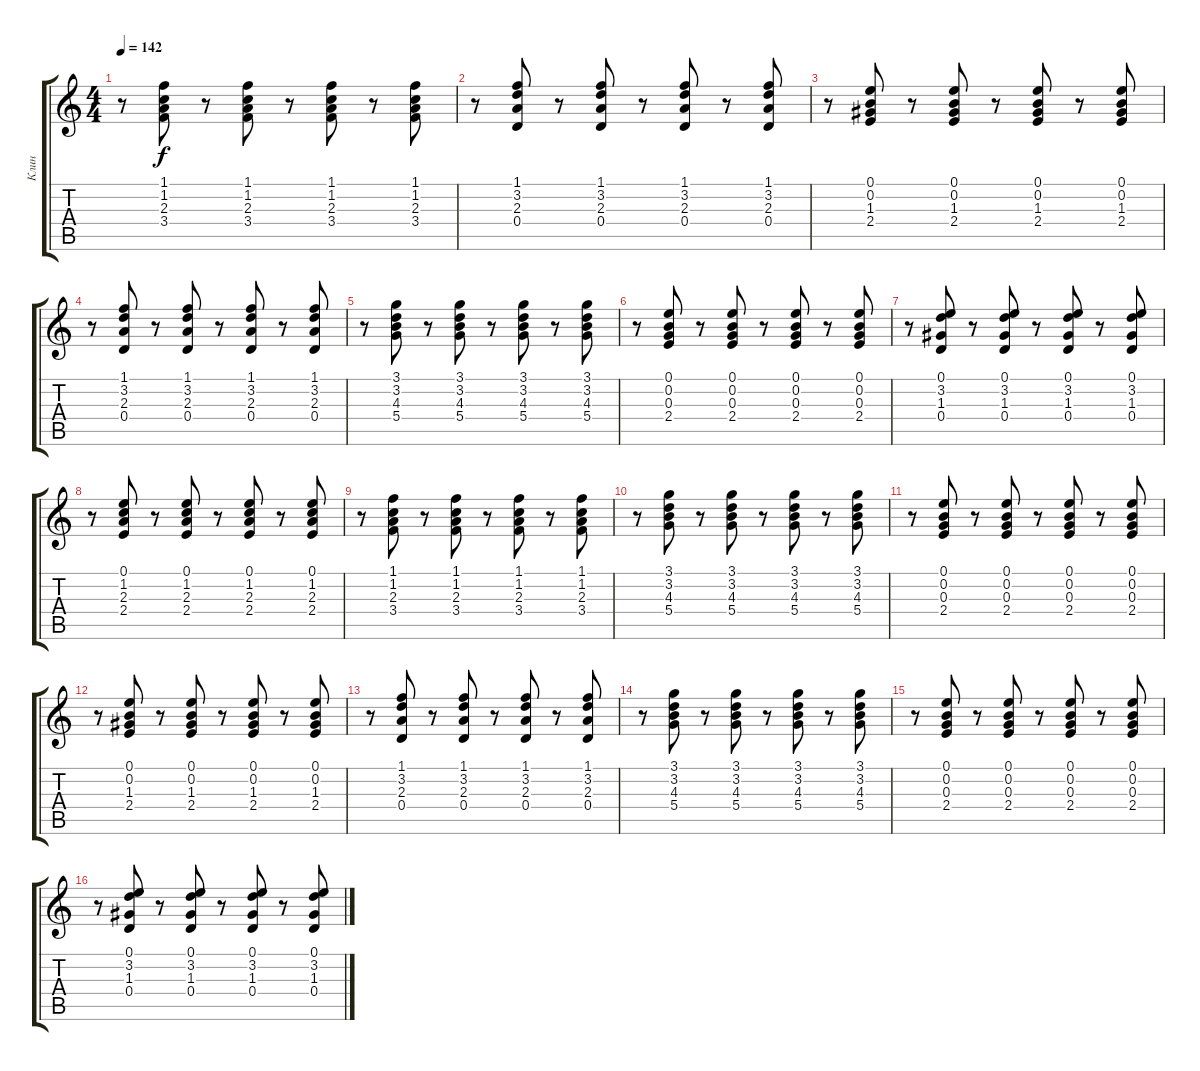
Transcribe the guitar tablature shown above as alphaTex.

\track ("Клин" "Клин") {instrument electricguitarclean}
\staff {score tabs}
\tuning (E4 B3 G3 D3 A2 E2) {hide}
\ts (4 4)
\tempo 142
\clef g2
\ks c
r.8{dy f} (1.1 1.2 2.3 3.4).8 r.8 (1.1 1.2 2.3 3.4).8 r.8 (1.1 1.2 2.3 3.4).8 r.8 (1.1 1.2 2.3 3.4).8 |
r.8 (1.1 3.2 2.3 0.4).8 r.8 (1.1 3.2 2.3 0.4).8 r.8 (1.1 3.2 2.3 0.4).8 r.8 (1.1 3.2 2.3 0.4).8 |
r.8 (0.1 0.2 1.3 2.4).8 r.8 (0.1 0.2 1.3 2.4).8 r.8 (0.1 0.2 1.3 2.4).8 r.8 (0.1 0.2 1.3 2.4).8 |
r.8 (1.1 3.2 2.3 0.4).8 r.8 (1.1 3.2 2.3 0.4).8 r.8 (1.1 3.2 2.3 0.4).8 r.8 (1.1 3.2 2.3 0.4).8 |
r.8 (3.1 3.2 4.3 5.4).8 r.8 (3.1 3.2 4.3 5.4).8 r.8 (3.1 3.2 4.3 5.4).8 r.8 (3.1 3.2 4.3 5.4).8 |
r.8 (0.1 0.2 0.3 2.4).8 r.8 (0.1 0.2 0.3 2.4).8 r.8 (0.1 0.2 0.3 2.4).8 r.8 (0.1 0.2 0.3 2.4).8 |
r.8 (0.1 3.2 1.3 0.4).8 r.8 (0.1 3.2 1.3 0.4).8 r.8 (0.1 3.2 1.3 0.4).8 r.8 (0.1 3.2 1.3 0.4).8 |
r.8 (0.1 1.2 2.3 2.4).8 r.8 (0.1 1.2 2.3 2.4).8 r.8 (0.1 1.2 2.3 2.4).8 r.8 (0.1 1.2 2.3 2.4).8 |
r.8 (1.1 1.2 2.3 3.4).8 r.8 (1.1 1.2 2.3 3.4).8 r.8 (1.1 1.2 2.3 3.4).8 r.8 (1.1 1.2 2.3 3.4).8 |
r.8 (3.1 3.2 4.3 5.4).8 r.8 (3.1 3.2 4.3 5.4).8 r.8 (3.1 3.2 4.3 5.4).8 r.8 (3.1 3.2 4.3 5.4).8 |
r.8 (0.1 0.2 0.3 2.4).8 r.8 (0.1 0.2 0.3 2.4).8 r.8 (0.1 0.2 0.3 2.4).8 r.8 (0.1 0.2 0.3 2.4).8 |
r.8 (0.1 0.2 1.3 2.4).8 r.8 (0.1 0.2 1.3 2.4).8 r.8 (0.1 0.2 1.3 2.4).8 r.8 (0.1 0.2 1.3 2.4).8 |
r.8 (1.1 3.2 2.3 0.4).8 r.8 (1.1 3.2 2.3 0.4).8 r.8 (1.1 3.2 2.3 0.4).8 r.8 (1.1 3.2 2.3 0.4).8 |
r.8 (3.1 3.2 4.3 5.4).8 r.8 (3.1 3.2 4.3 5.4).8 r.8 (3.1 3.2 4.3 5.4).8 r.8 (3.1 3.2 4.3 5.4).8 |
r.8 (0.1 0.2 0.3 2.4).8 r.8 (0.1 0.2 0.3 2.4).8 r.8 (0.1 0.2 0.3 2.4).8 r.8 (0.1 0.2 0.3 2.4).8 |
r.8 (0.1 3.2 1.3 0.4).8 r.8 (0.1 3.2 1.3 0.4).8 r.8 (0.1 3.2 1.3 0.4).8 r.8 (0.1 3.2 1.3 0.4).8
